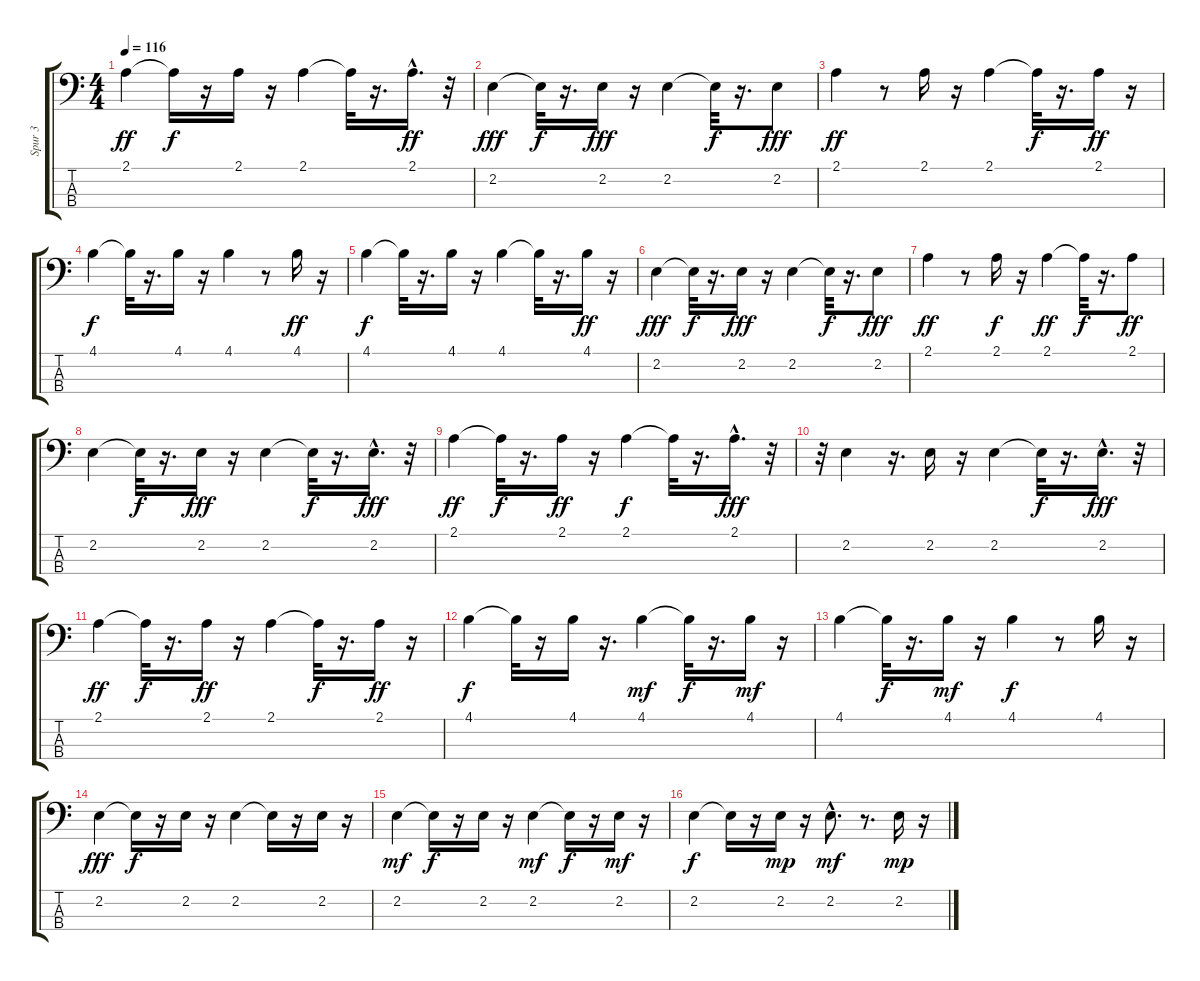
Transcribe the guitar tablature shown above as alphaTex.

\track ("Spur 3" "Spur 3") {instrument electricbassfinger}
\staff {score tabs}
\tuning (G2 D2 A1 E1) {hide}
\ts (4 4)
\tempo 116
\clef f4
\ks c
2.1.4{dy ff} 2.1{t}.16{dy f} r.16 2.1.16 r.16 2.1.4 2.1{t}.32 r.16{d} 2.1{hac}.16{d dy ff} r.32 |
2.2.4{dy fff} 2.2{t}.32{dy f} r.16{d} 2.2.16{dy fff} r.16 2.2.4 2.2{t}.32{dy f} r.16{d} 2.2.8{dy fff} |
2.1.4{dy ff} r.8 2.1.16 r.16 2.1.4 2.1{t}.32{dy f} r.16{d} 2.1.16{dy ff} r.16 |
4.1.4{dy f} 4.1{t}.32 r.16{d} 4.1.16 r.16 4.1.4 r.8 4.1.16{dy ff} r.16 |
4.1.4{dy f} 4.1{t}.32 r.16{d} 4.1.16 r.16 4.1.4 4.1{t}.32 r.16{d} 4.1.16{dy ff} r.16 |
2.2.4{dy fff} 2.2{t}.32{dy f} r.16{d} 2.2.16{dy fff} r.16 2.2.4 2.2{t}.32{dy f} r.16{d} 2.2.8{dy fff} |
2.1.4{dy ff} r.8 2.1.16{dy f} r.16 2.1.4{dy ff} 2.1{t}.32{dy f} r.16{d} 2.1.8{dy ff} |
2.2.4 2.2{t}.32{dy f} r.16{d} 2.2.16{dy fff} r.16 2.2.4 2.2{t}.32{dy f} r.16{d} 2.2{hac}.16{d dy fff} r.32 |
2.1.4{dy ff} 2.1{t}.32{dy f} r.16{d} 2.1.16{dy ff} r.16 2.1.4{dy f} 2.1{t}.32 r.16{d} 2.1{hac}.16{d dy fff} r.32 |
r.32 2.2.4 r.16{d} 2.2.16 r.16 2.2.4 2.2{t}.32{dy f} r.16{d} 2.2{hac}.16{d dy fff} r.32 |
2.1.4{dy ff} 2.1{t}.32{dy f} r.16{d} 2.1.16{dy ff} r.16 2.1.4 2.1{t}.32{dy f} r.16{d} 2.1.16{dy ff} r.16 |
4.1.4{dy f} 4.1{t}.32 r.16 4.1.16 r.16{d} 4.1.4{dy mf} 4.1{t}.32{dy f} r.16{d} 4.1.16{dy mf} r.16 |
4.1.4 4.1{t}.32{dy f} r.16{d} 4.1.16{dy mf} r.16 4.1.4{dy f} r.8 4.1.16 r.16 |
2.2.4{dy fff} 2.2{t}.16{dy f} r.16 2.2.16 r.16 2.2.4 2.2{t}.16 r.16 2.2.16 r.16 |
2.2.4{dy mf} 2.2{t}.16{dy f} r.16 2.2.16 r.16 2.2.4{dy mf} 2.2{t}.16{dy f} r.16 2.2.16{dy mf} r.16 |
2.2.4{dy f} 2.2{t}.16 r.16 2.2.16{dy mp} r.16 2.2{hac}.8{d dy mf} r.8{d} 2.2.16{dy mp} r.16
